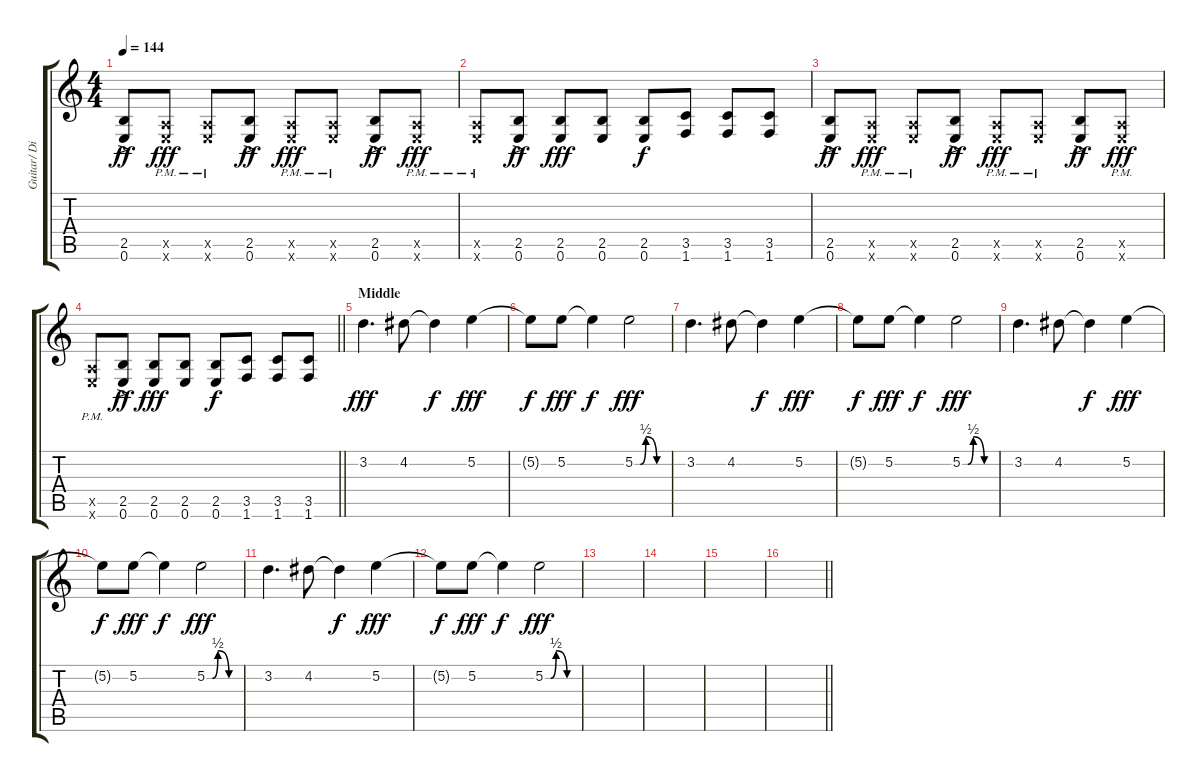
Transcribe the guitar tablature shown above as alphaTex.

\track ("Guitar/ Distortion" "Guitar/ Di") {instrument distortionguitar}
\staff {score tabs}
\tuning (E4 B3 G3 D3 A2 E2) {hide}
\ts (4 4)
\tempo 144
\clef g2
\ks c
(2.5{ac} 0.6{ac}).8{dy ff} (0.5{x} 0.6{pm x}).8{dy fff} (0.5{x} 0.6{pm x}).8 (2.5{ac} 0.6{ac}).8{dy ff} (0.5{x} 0.6{pm x}).8{dy fff} (0.5{x} 0.6{pm x}).8 (2.5{ac} 0.6{ac}).8{dy ff} (0.5{x} 0.6{pm x}).8{dy fff} |
(0.5{x} 0.6{pm x}).8 (2.5{ac} 0.6{ac}).8{dy ff} (2.5 0.6).8{dy fff} (2.5 0.6).8 (2.5 0.6).8{dy f} (3.5 1.6).8 (3.5 1.6).8 (3.5 1.6).8 |
(2.5{ac} 0.6{ac}).8{dy ff} (0.5{x} 0.6{pm x}).8{dy fff} (0.5{x} 0.6{pm x}).8 (2.5{ac} 0.6{ac}).8{dy ff} (0.5{x} 0.6{pm x}).8{dy fff} (0.5{x} 0.6{pm x}).8 (2.5{ac} 0.6{ac}).8{dy ff} (0.5{x} 0.6{pm x}).8{dy fff} |
\barLineRight lightlight
(0.5{x} 0.6{pm x}).8 (2.5{ac} 0.6{ac}).8{dy ff} (2.5 0.6).8{dy fff} (2.5 0.6).8 (2.5 0.6).8{dy f} (3.5 1.6).8 (3.5 1.6).8 (3.5 1.6).8 |
\section ("" "Middle")
3.2.4{d dy fff} 4.2.8 4.2{t}.4{dy f} 5.2.4{dy fff} |
5.2{t}.8{dy f} 5.2.8{dy fff} 5.2{t}.4{dy f} 5.2{be (custom 0 0 10 0 20 2 40 0 60 0)}.2{dy fff} |
3.2.4{d} 4.2.8 4.2{t}.4{dy f} 5.2.4{dy fff} |
5.2{t}.8{dy f} 5.2.8{dy fff} 5.2{t}.4{dy f} 5.2{be (custom 0 0 10 0 20 2 40 0 60 0)}.2{dy fff} |
3.2.4{d} 4.2.8 4.2{t}.4{dy f} 5.2.4{dy fff} |
5.2{t}.8{dy f} 5.2.8{dy fff} 5.2{t}.4{dy f} 5.2{be (custom 0 0 10 0 20 2 40 0 60 0)}.2{dy fff} |
3.2.4{d} 4.2.8 4.2{t}.4{dy f} 5.2.4{dy fff} |
5.2{t}.8{dy f} 5.2.8{dy fff} 5.2{t}.4{dy f} 5.2{be (custom 0 0 10 0 20 2 40 0 60 0)}.2{dy fff} |
|
|
|
\barLineRight lightlight
